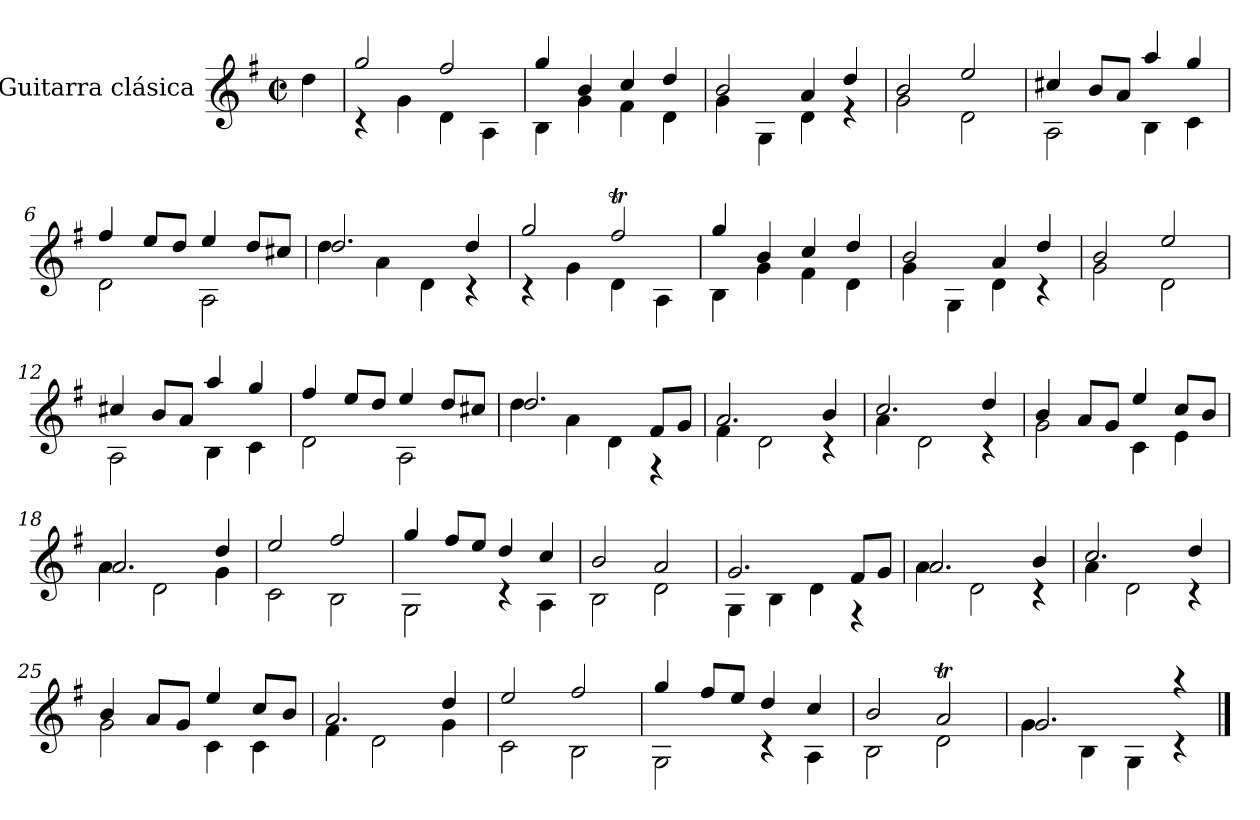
**kern
*part1
*staff1
*I"Guitarra clásica
*clefG2
*ITrd7c12
*k[f#]
*G:
*M2/2
*met(c|)
*MM155
=
4d\
=1
*^
2g/	4rc
.	4G\
2f#/	4D\
.	4AA\
=2	=2
4g/	4BB\
4B/	4G\
4c/	4F#\
4d/	4D\
=3	=3
2B/	4G\
.	4GG\
4A/	4D\
4d/	4re
!!LO:LB:g=z	!!
=4	=4
2B/	2G\
2e/	2D\
=5	=5
4c#X/	2AA\
8B/L	.
8A/J	.
4a/	4BB\
4g/	4C\
=6	=6
4f#/	2D\
8e/L	.
8d/J	.
4e/	2AA\
8d/L	.
8c#X/J	.
=7	=7
2.d/	4d\
.	4A\
.	4D\
4d/	4rc
!!LO:LB:g=z	!!
=8	=8
2g/	4rc
.	4G\
2f#t/	4D\
.	4AA\
=9	=9
4g/	4BB\
4B/	4G\
4c/	4F#\
4d/	4D\
=10	=10
2B/	4G\
.	4GG\
4A/	4D\
4d/	4rc
=11	=11
2B/	2G\
2e/	2D\
!!LO:LB:g=z	!!
=12	=12
4c#X/	2AA\
8B/L	.
8A/J	.
4a/	4BB\
4g/	4C\
=13	=13
4f#/	2D\
8e/L	.
8d/J	.
4e/	2AA\
8d/L	.
8c#X/J	.
=14	=14
2.d/	4d\
.	4A\
.	4D\
8F#/L	4rF
8G/J	.
=15	=15
2.A/	4F#\
.	2D\
4B/	4rc
!!LO:LB:g=z	!!
=16	=16
2.c/	4A\
.	2D\
4d/	4rc
=17	=17
4B/	2G\
8A/L	.
8G/J	.
4e/	4C\
8c/L	4E\
8B/J	.
=18	=18
2.A/	4A\
.	2D\
4d/	4G\
=19	=19
2e/	2C\
2f#/	2BB\
!!LO:LB:g=z	!!
=20	=20
4g/	2GG\
8f#/L	.
8e/J	.
4d/	4rc
4c/	4AA\
=21	=21
2B/	2BB\
2A/	2D\
=22	=22
2.G/	4GG\
.	4BB\
.	4D\
8F#/L	4rF
8G/J	.
=23	=23
2.A/	4A\
.	2D\
4B/	4rc
!!LO:LB:g=z	!!
=24	=24
2.c/	4A\
.	2D\
4d/	4rc
=25	=25
4B/	2G\
8A/L	.
8G/J	.
4e/	4C\
8c/L	4C\
8B/J	.
=26	=26
2.A/	4F#\
.	2D\
4d/	4G\
=27	=27
2e/	2C\
2f#/	2BB\
!!LO:LB:g=z	!!
=28	=28
4g/	2GG\
8f#/L	.
8e/J	.
4d/	4rc
4c/	4AA\
=29	=29
2B/	2BB\
2AT/	2D\
=30	=30
2.G/	4G\
.	4BB\
.	4GG\
4raa	4rc
*v	*v
==
*-
